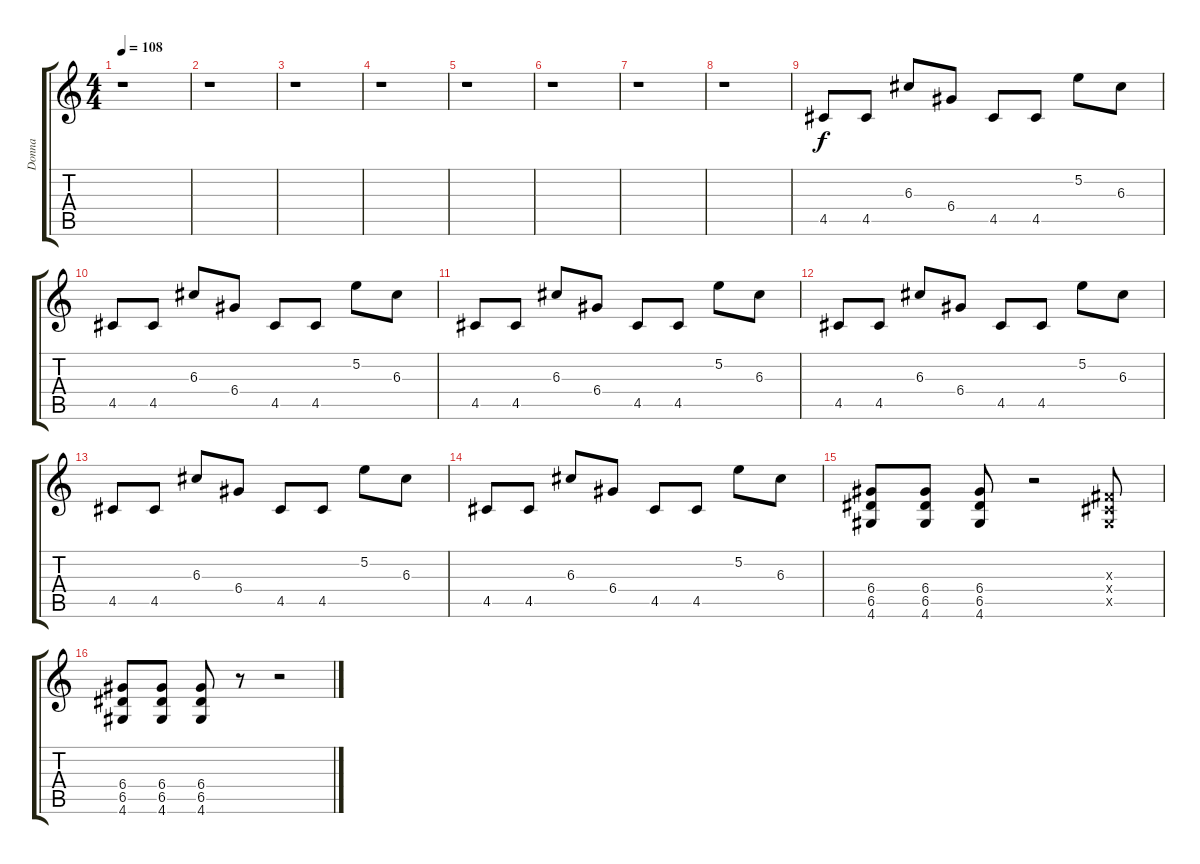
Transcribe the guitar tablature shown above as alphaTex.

\track ("Donna" "Donna") {instrument distortionguitar}
\staff {score tabs}
\tuning (E4 B3 G3 D3 A2 E2) {hide}
\ts (4 4)
\tempo 108
\clef g2
\ks c
r.1{dy f instrument distortionguitar} |
r.1 |
r.1 |
r.1 |
r.1 |
r.1 |
r.1 |
r.1 |
4.5.8 4.5.8 6.3.8 6.4.8 4.5.8 4.5.8 5.2.8 6.3.8 |
4.5.8 4.5.8 6.3.8 6.4.8 4.5.8 4.5.8 5.2.8 6.3.8 |
4.5.8 4.5.8 6.3.8 6.4.8 4.5.8 4.5.8 5.2.8 6.3.8 |
4.5.8 4.5.8 6.3.8 6.4.8 4.5.8 4.5.8 5.2.8 6.3.8 |
4.5.8 4.5.8 6.3.8 6.4.8 4.5.8 4.5.8 5.2.8 6.3.8 |
4.5.8 4.5.8 6.3.8 6.4.8 4.5.8 4.5.8 5.2.8 6.3.8 |
(6.4 6.5 4.6).8 (6.4 6.5 4.6).8 (6.4 6.5 4.6).8 r.2 (-1.3{x} -1.4{x} -1.5{x}).8 |
(6.4 6.5 4.6).8 (6.4 6.5 4.6).8 (6.4 6.5 4.6).8 r.8 r.2
